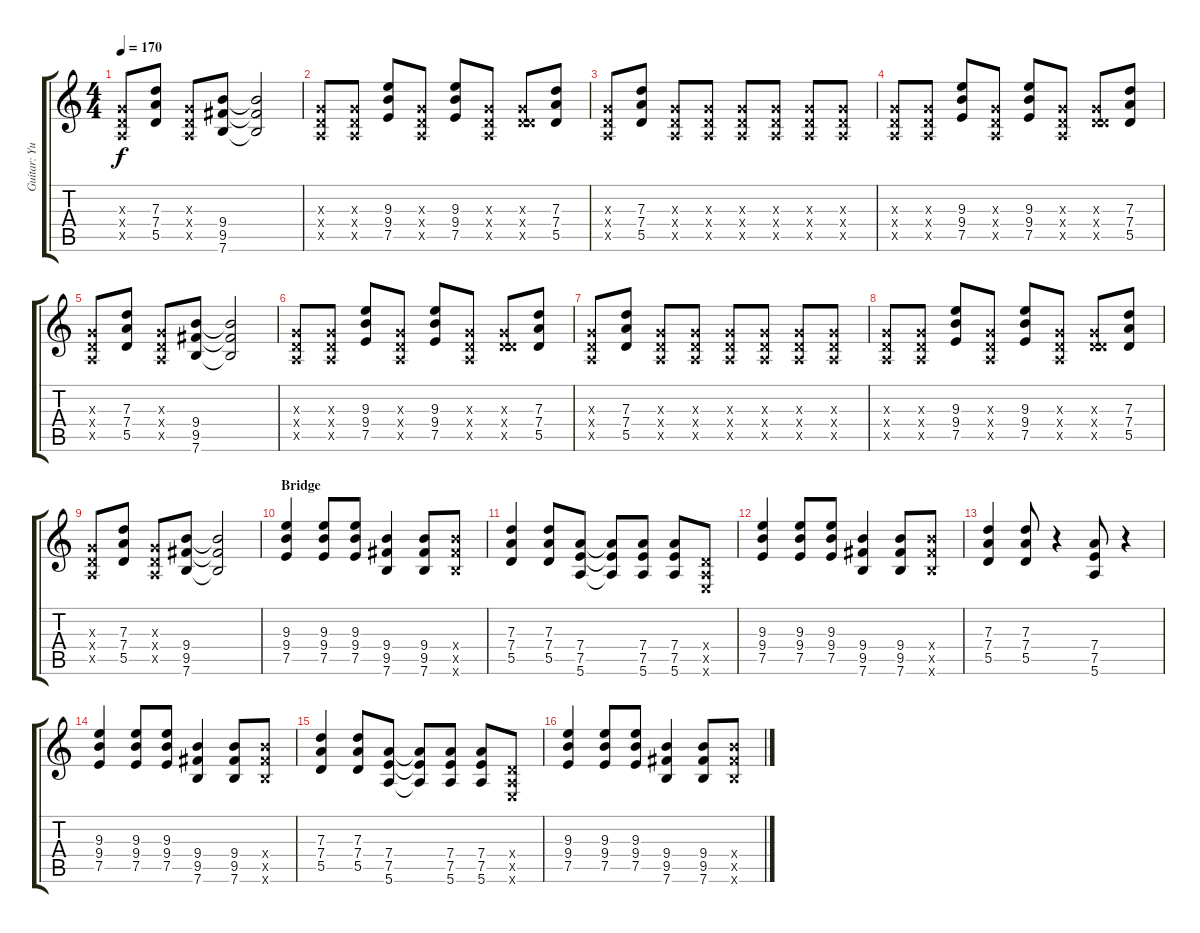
\track ("Guitar: Yui Hirasawa" "Guitar: Yu") {instrument overdrivenguitar}
\staff {score tabs}
\tuning (E4 B3 G3 D3 A2 E2) {hide}
\ts (4 4)
\tempo 170
\clef g2
\ks c
(0.3{x} 0.4{x} 0.5{x}).8{dy f} (7.3 7.4 5.5).8 (0.3{x} 0.4{x} 0.5{x}).8 (9.4 9.5 7.6).8 (9.4{t} 9.5{t} 7.6{t}).2 |
(0.3{x} 0.4{x} 0.5{x}).8 (0.3{x} 0.4{x} 0.5{x}).8 (9.3 9.4 7.5).8 (0.3{x} 0.4{x} 0.5{x}).8 (9.3 9.4 7.5).8 (0.3{x} 0.4{x} 0.5{x}).8 (0.3{x} 0.4{x} 5.5{x}).8 (7.3 7.4 5.5).8 |
(0.3{x} 0.4{x} 0.5{x}).8 (7.3 7.4 5.5).8 (0.3{x} 0.4{x} 0.5{x}).8 (0.3{x} 0.4{x} 0.5{x}).8 (0.3{x} 0.4{x} 0.5{x}).8 (0.3{x} 0.4{x} 0.5{x}).8 (0.3{x} 0.4{x} 0.5{x}).8 (0.3{x} 0.4{x} 0.5{x}).8 |
(0.3{x} 0.4{x} 0.5{x}).8 (0.3{x} 0.4{x} 0.5{x}).8 (9.3 9.4 7.5).8 (0.3{x} 0.4{x} 0.5{x}).8 (9.3 9.4 7.5).8 (0.3{x} 0.4{x} 0.5{x}).8 (0.3{x} 0.4{x} 5.5{x}).8 (7.3 7.4 5.5).8 |
(0.3{x} 0.4{x} 0.5{x}).8 (7.3 7.4 5.5).8 (0.3{x} 0.4{x} 0.5{x}).8 (9.4 9.5 7.6).8 (9.4{t} 9.5{t} 7.6{t}).2 |
(0.3{x} 0.4{x} 0.5{x}).8 (0.3{x} 0.4{x} 0.5{x}).8 (9.3 9.4 7.5).8 (0.3{x} 0.4{x} 0.5{x}).8 (9.3 9.4 7.5).8 (0.3{x} 0.4{x} 0.5{x}).8 (0.3{x} 0.4{x} 5.5{x}).8 (7.3 7.4 5.5).8 |
(0.3{x} 0.4{x} 0.5{x}).8 (7.3 7.4 5.5).8 (0.3{x} 0.4{x} 0.5{x}).8 (0.3{x} 0.4{x} 0.5{x}).8 (0.3{x} 0.4{x} 0.5{x}).8 (0.3{x} 0.4{x} 0.5{x}).8 (0.3{x} 0.4{x} 0.5{x}).8 (0.3{x} 0.4{x} 0.5{x}).8 |
(0.3{x} 0.4{x} 0.5{x}).8 (0.3{x} 0.4{x} 0.5{x}).8 (9.3 9.4 7.5).8 (0.3{x} 0.4{x} 0.5{x}).8 (9.3 9.4 7.5).8 (0.3{x} 0.4{x} 0.5{x}).8 (0.3{x} 0.4{x} 5.5{x}).8 (7.3 7.4 5.5).8 |
(0.3{x} 0.4{x} 0.5{x}).8 (7.3 7.4 5.5).8 (0.3{x} 0.4{x} 0.5{x}).8 (9.4 9.5 7.6).8 (9.4{t} 9.5{t} 7.6{t}).2 |
\section ("" "Bridge")
(9.3 9.4 7.5).4 (9.3 9.4 7.5).8 (9.3 9.4 7.5).8 (9.4 9.5 7.6).4 (9.4 9.5 7.6).8 (9.4{x} 9.5{x} 7.6{x}).8 |
(7.3 7.4 5.5).4 (7.3 7.4 5.5).8 (7.4 7.5 5.6).8 (7.4{t} 7.5{t} 5.6{t}).8 (7.4 7.5 5.6).8 (7.4 7.5 5.6).8 (0.4{x} 0.5{x} 0.6{x}).8 |
(9.3 9.4 7.5).4 (9.3 9.4 7.5).8 (9.3 9.4 7.5).8 (9.4 9.5 7.6).4 (9.4 9.5 7.6).8 (9.4{x} 9.5{x} 7.6{x}).8 |
(7.3 7.4 5.5).4 (7.3 7.4 5.5).8 r.4 (7.4 7.5 5.6).8 r.4 |
(9.3 9.4 7.5).4 (9.3 9.4 7.5).8 (9.3 9.4 7.5).8 (9.4 9.5 7.6).4 (9.4 9.5 7.6).8 (9.4{x} 9.5{x} 7.6{x}).8 |
(7.3 7.4 5.5).4 (7.3 7.4 5.5).8 (7.4 7.5 5.6).8 (7.4{t} 7.5{t} 5.6{t}).8 (7.4 7.5 5.6).8 (7.4 7.5 5.6).8 (0.4{x} 0.5{x} 0.6{x}).8 |
(9.3 9.4 7.5).4 (9.3 9.4 7.5).8 (9.3 9.4 7.5).8 (9.4 9.5 7.6).4 (9.4 9.5 7.6).8 (9.4{x} 9.5{x} 7.6{x}).8
